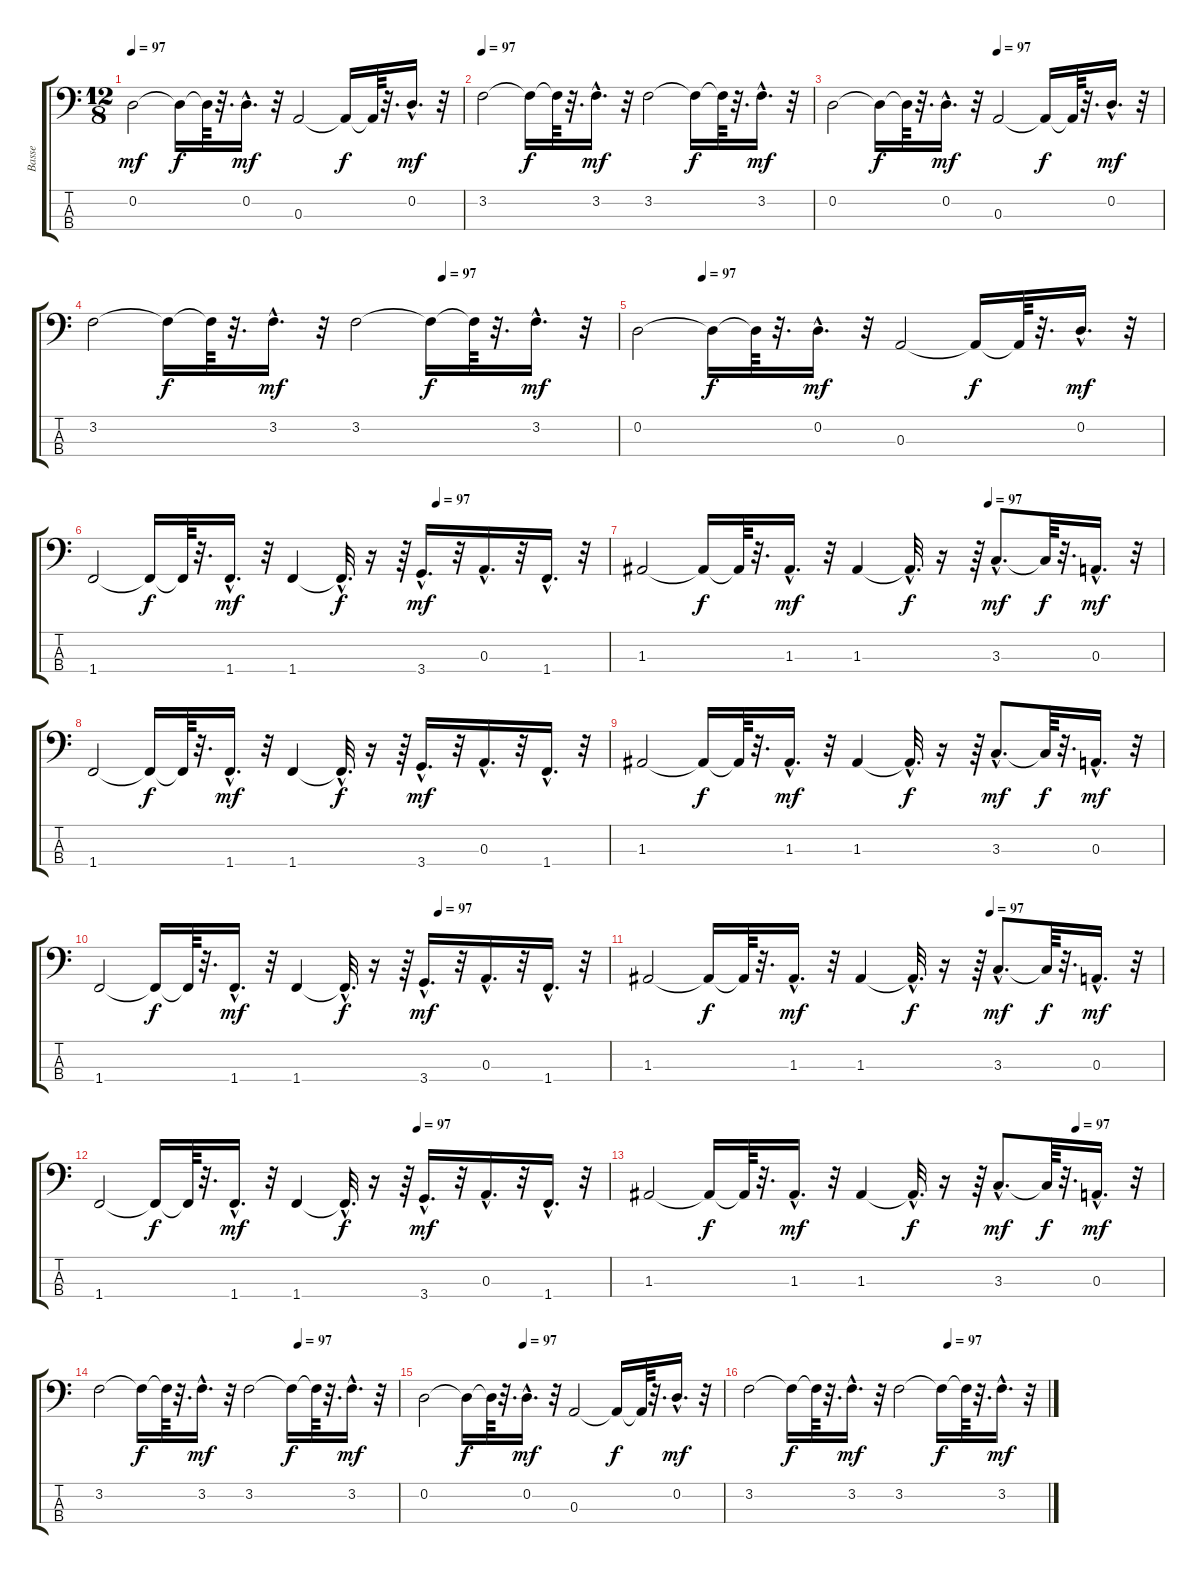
\track ("Basse" "Basse") {instrument acousticbass}
\staff {score tabs}
\tuning (G2 D2 A1 E1) {hide}
\ts (12 8)
\tempo 97
\clef f4
\ks c
0.2.2{dy mf} 0.2{t}.16{dy f} 0.2{t}.64 r.32{d} 0.2{hac}.16{d dy mf} r.32 0.3.2 0.3{t}.16{dy f} 0.3{t}.64 r.32{d} 0.2{hac}.16{d dy mf} r.32 |
\tempo 97
3.2.2 3.2{t}.16{dy f} 3.2{t}.64 r.32{d} 3.2{hac}.16{d dy mf} r.32 3.2.2 3.2{t}.16{dy f} 3.2{t}.64 r.32{d} 3.2{hac}.16{d dy mf} r.32 |
\tempo (97 0.5)
0.2.2 0.2{t}.16{dy f} 0.2{t}.64 r.32{d} 0.2{hac}.16{d dy mf} r.32 0.3.2 0.3{t}.16{dy f} 0.3{t}.64 r.32{d} 0.2{hac}.16{d dy mf} r.32 |
\tempo (97 0.6666666666666666)
3.2.2 3.2{t}.16{dy f} 3.2{t}.64 r.32{d} 3.2{hac}.16{d dy mf} r.32 3.2.2 3.2{t}.16{dy f} 3.2{t}.64 r.32{d} 3.2{hac}.16{d dy mf} r.32 |
\tempo (97 0.125)
0.2.2 0.2{t}.16{dy f} 0.2{t}.64 r.32{d} 0.2{hac}.16{d dy mf} r.32 0.3.2 0.3{t}.16{dy f} 0.3{t}.64 r.32{d} 0.2{hac}.16{d dy mf} r.32 |
\tempo (97 0.6666666666666666)
1.4.2 1.4{t}.16{dy f} 1.4{t}.64 r.32{d} 1.4{hac}.16{d dy mf} r.32 1.4.4 1.4{hac t}.32{d dy f} r.16 r.64 3.4{hac}.16{d dy mf} r.32 0.3{hac}.16{d} r.32 1.4{hac}.16{d} r.32 |
\tempo (97 0.6666666666666666)
1.3.2 1.3{t}.16{dy f} 1.3{t}.64 r.32{d} 1.3{hac}.16{d dy mf} r.32 1.3.4 1.3{hac t}.32{d dy f} r.16 r.64 3.3{hac}.8{d dy mf} 3.3{t}.64{dy f} r.32{d} 0.3{hac}.16{d dy mf} r.32 |
1.4.2 1.4{t}.16{dy f} 1.4{t}.64 r.32{d} 1.4{hac}.16{d dy mf} r.32 1.4.4 1.4{hac t}.32{d dy f} r.16 r.64 3.4{hac}.16{d dy mf} r.32 0.3{hac}.16{d} r.32 1.4{hac}.16{d} r.32 |
1.3.2 1.3{t}.16{dy f} 1.3{t}.64 r.32{d} 1.3{hac}.16{d dy mf} r.32 1.3.4 1.3{hac t}.32{d dy f} r.16 r.64 3.3{hac}.8{d dy mf} 3.3{t}.64{dy f} r.32{d} 0.3{hac}.16{d dy mf} r.32 |
\tempo (97 0.6666666666666666)
1.4.2 1.4{t}.16{dy f} 1.4{t}.64 r.32{d} 1.4{hac}.16{d dy mf} r.32 1.4.4 1.4{hac t}.32{d dy f} r.16 r.64 3.4{hac}.16{d dy mf} r.32 0.3{hac}.16{d} r.32 1.4{hac}.16{d} r.32 |
\tempo (97 0.6666666666666666)
1.3.2 1.3{t}.16{dy f} 1.3{t}.64 r.32{d} 1.3{hac}.16{d dy mf} r.32 1.3.4 1.3{hac t}.32{d dy f} r.16 r.64 3.3{hac}.8{d dy mf} 3.3{t}.64{dy f} r.32{d} 0.3{hac}.16{d dy mf} r.32 |
\tempo (97 0.625)
1.4.2 1.4{t}.16{dy f} 1.4{t}.64 r.32{d} 1.4{hac}.16{d dy mf} r.32 1.4.4 1.4{hac t}.32{d dy f} r.16 r.64 3.4{hac}.16{d dy mf} r.32 0.3{hac}.16{d} r.32 1.4{hac}.16{d} r.32 |
\tempo (97 0.8333333333333334)
1.3.2 1.3{t}.16{dy f} 1.3{t}.64 r.32{d} 1.3{hac}.16{d dy mf} r.32 1.3.4 1.3{hac t}.32{d dy f} r.16 r.64 3.3{hac}.8{d dy mf} 3.3{t}.64{dy f} r.32{d} 0.3{hac}.16{d dy mf} r.32 |
\tempo (97 0.6666666666666666)
3.2.2 3.2{t}.16{dy f} 3.2{t}.64 r.32{d} 3.2{hac}.16{d dy mf} r.32 3.2.2 3.2{t}.16{dy f} 3.2{t}.64 r.32{d} 3.2{hac}.16{d dy mf} r.32 |
\tempo (97 0.3333333333333333)
0.2.2 0.2{t}.16{dy f} 0.2{t}.64 r.32{d} 0.2{hac}.16{d dy mf} r.32 0.3.2 0.3{t}.16{dy f} 0.3{t}.64 r.32{d} 0.2{hac}.16{d dy mf} r.32 |
\tempo (97 0.6666666666666666)
3.2.2 3.2{t}.16{dy f} 3.2{t}.64 r.32{d} 3.2{hac}.16{d dy mf} r.32 3.2.2 3.2{t}.16{dy f} 3.2{t}.64 r.32{d} 3.2{hac}.16{d dy mf} r.32
